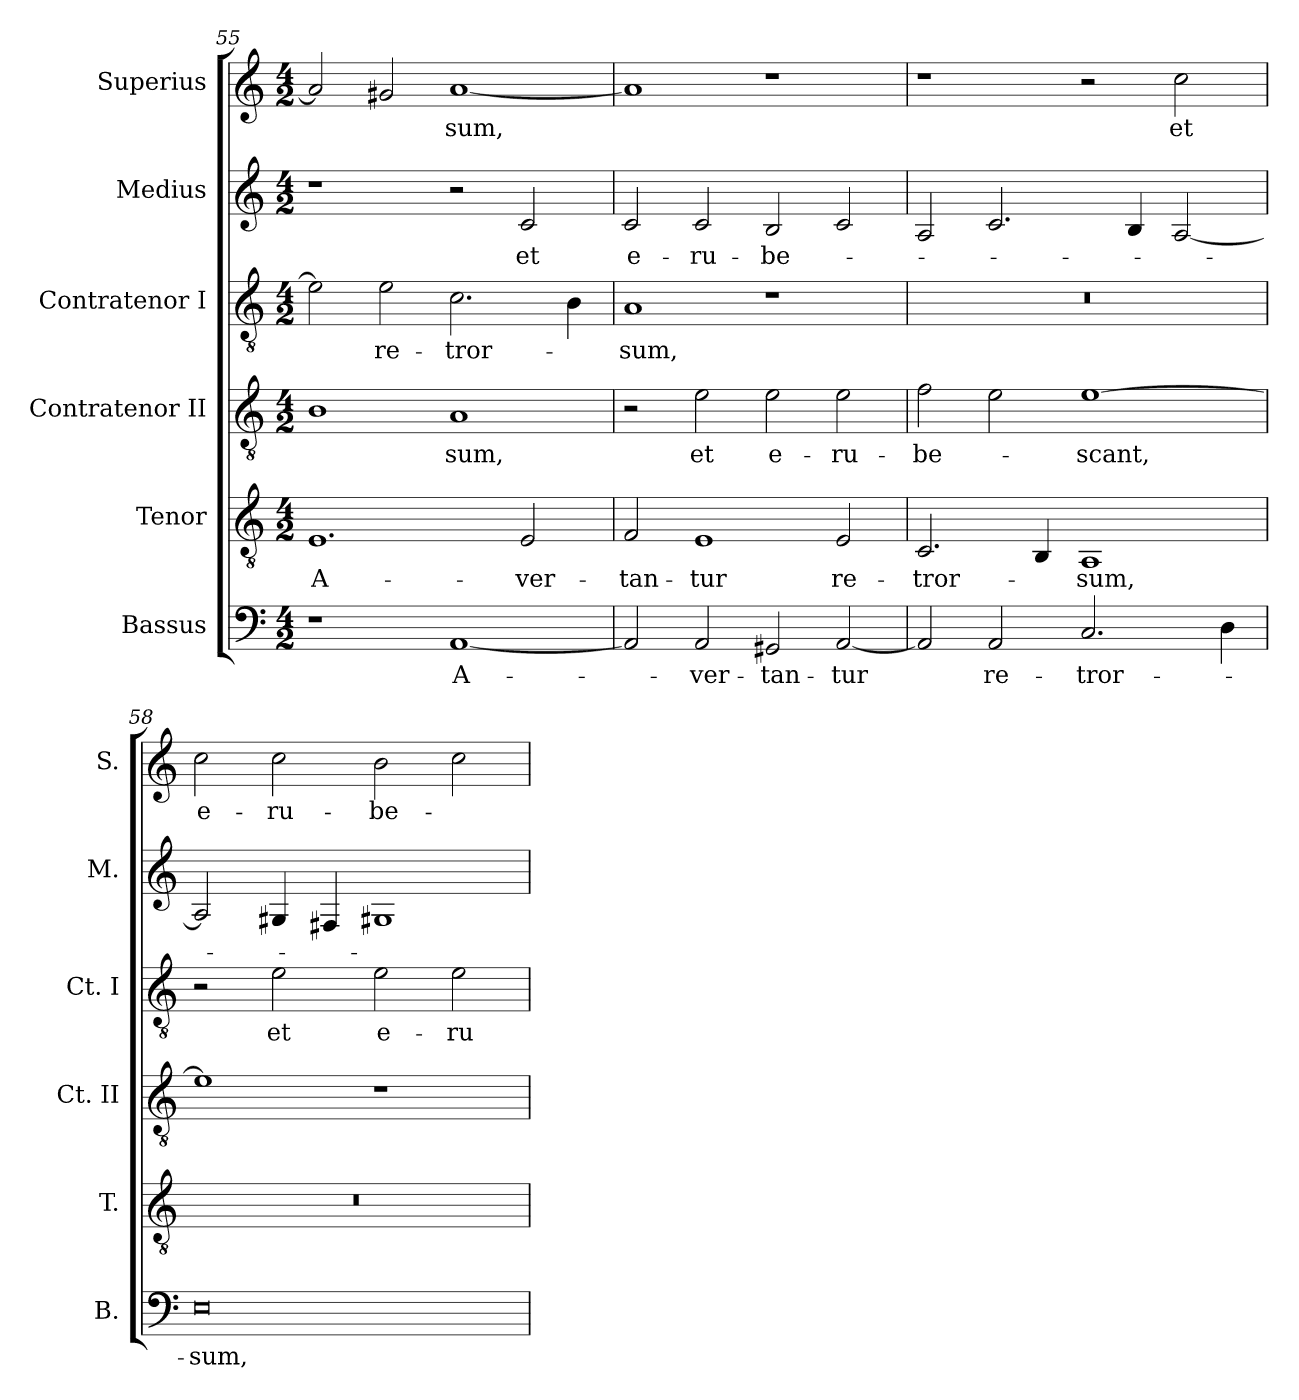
**kern	**text	**kern	**text	**kern	**text	**kern	**text	**kern	**text	**kern	**text
*part6	*part6	*part5	*part5	*part4	*part4	*part3	*part3	*part2	*part2	*part1	*part1
*staff6	*staff6	*staff5	*staff5	*staff4	*staff4	*staff3	*staff3	*staff2	*staff2	*staff1	*staff1
*I"Bassus	*	*I"Tenor	*	*I"Contratenor II	*	*I"Contratenor I	*	*I"Medius	*	*I"Superius	*
*I'B.	*	*I'T.	*	*I'Ct. II	*	*I'Ct. I	*	*I'M.	*	*I'S.	*
!!LO:LB:g=z
*clefF4	*	*clefGv2	*	*clefGv2	*	*clefGv2	*	*clefG2	*	*clefG2	*
*	*	*ITrd7c12	*	*ITrd7c12	*	*ITrd7c12	*	*	*	*	*
*k[]	*	*k[]	*	*k[]	*	*k[]	*	*k[]	*	*k[]	*
*C:	*	*C:	*	*C:	*	*C:	*	*C:	*	*C:	*
*M4/2	*	*M4/2	*	*M4/2	*	*M4/2	*	*M4/2	*	*M4/2	*
=55	=55	=55	=55	=55	=55	=55	=55	=55	=55	=55	=55
!	!	!	!LO:LY:b:color=#000000	!	!	!	!	!	!	!	!
1r	.	1.EEi	A-	1BBi	.	2Ei\]	.	1r	.	2ai/]	.
!	!	!	!	!	!	!	!LO:LY:b:color=#000000	!	!	!	!
.	.	.	.	.	.	2Ei\	re-	.	.	2g#Xi/	.
!	!LO:LY:b:color=#000000	!	!	!	!	!	!	!	!	!	!
!	!	!	!	!	!LO:LY:b:color=#000000	!	!	!	!	!	!
!	!	!	!	!	!	!	!LO:LY:b:color=#000000	!	!	!	!
!	!	!	!	!	!	!	!	!	!	!	!LO:LY:b:color=#000000
[<1AAi	A-	.	.	1AAi	-sum,	2.Ci\	-tror-	2r	.	[<1ai	-sum,
!	!	!	!LO:LY:b:color=#000000	!	!	!	!	!	!	!	!
!	!	!	!	!	!	!	!	!	!LO:LY:b:color=#000000	!	!
.	.	2EEi/	-ver-	.	.	.	.	2ci/	et	.	.
.	.	.	.	.	.	4BBi\	.	.	.	.	.
=56	=56	=56	=56	=56	=56	=56	=56	=56	=56	=56	=56
!	!	!	!LO:LY:b:color=#000000	!	!	!	!	!	!	!	!
!	!	!	!	!	!	!	!LO:LY:b:color=#000000	!	!	!	!
!	!	!	!	!	!	!	!	!	!LO:LY:b:color=#000000	!	!
2AAi/]	.	2FFi/	-tan-	2r	.	1AAi	-sum,	2ci/	e-	1ai]	.
!	!LO:LY:b:color=#000000	!	!	!	!	!	!	!	!	!	!
!	!	!	!LO:LY:b:color=#000000	!	!	!	!	!	!	!	!
!	!	!	!	!	!LO:LY:b:color=#000000	!	!	!	!	!	!
!	!	!	!	!	!	!	!	!	!LO:LY:b:color=#000000	!	!
2AAi/	-ver-	1EEi	-tur	2Ei\	et	.	.	2ci/	-ru-	.	.
!	!LO:LY:b:color=#000000	!	!	!	!	!	!	!	!	!	!
!	!	!	!	!	!LO:LY:b:color=#000000	!	!	!	!	!	!
!	!	!	!	!	!	!	!	!	!LO:LY:b:color=#000000	!	!
2GG#Xi/	-tan-	.	.	2Ei\	e-	1r	.	2Bi/	-be-	1r	.
!	!LO:LY:b:color=#000000	!	!	!	!	!	!	!	!	!	!
!	!	!	!LO:LY:b:color=#000000	!	!	!	!	!	!	!	!
!	!	!	!	!	!LO:LY:b:color=#000000	!	!	!	!	!	!
[<2AAi/	-tur	2EEi/	re-	2Ei\	-ru-	.	.	2ci/	.	.	.
=57	=57	=57	=57	=57	=57	=57	=57	=57	=57	=57	=57
!	!	!	!LO:LY:b:color=#000000	!	!	!	!	!	!	!	!
!	!	!	!	!	!LO:LY:b:color=#000000	!LO:N:vis=1	!	!	!	!	!
2AAi/]	.	2.CCi/	-tror-	2Fi\	-be-	0r	.	2Ai/	.	1r	.
!	!LO:LY:b:color=#000000	!	!	!	!	!	!	!	!	!	!
2AAi/	re-	.	.	2Ei\	.	.	.	2.ci/	.	.	.
.	.	4BBBi/	.	.	.	.	.	.	.	.	.
!	!LO:LY:b:color=#000000	!	!	!	!	!	!	!	!	!	!
!	!	!	!LO:LY:b:color=#000000	!	!	!	!	!	!	!	!
!	!	!	!	!	!LO:LY:b:color=#000000	!	!	!	!	!	!
2.Ci/	-tror-	1AAAi	-sum,	[>1Ei	-scant,	.	.	.	.	2r	.
.	.	.	.	.	.	.	.	4Bi/	.	.	.
!	!	!	!	!	!	!	!	!	!	!	!LO:LY:b:color=#000000
.	.	.	.	.	.	.	.	[<2Ai/	.	2cci\	et
4Di\	.	.	.	.	.	.	.	.	.	.	.
=58	=58	=58	=58	=58	=58	=58	=58	=58	=58	=58	=58
!	!LO:LY:b:color=#000000	!LO:N:vis=1	!	!	!	!	!	!	!	!	!
!	!	!	!	!	!	!	!	!	!	!	!LO:LY:b:color=#000000
0Ei	-sum,	0r	.	1Ei]	.	2r	.	2Ai/]	.	2cci\	e-
!	!	!	!	!	!	!	!LO:LY:b:color=#000000	!	!	!	!
!	!	!	!	!	!	!	!	!	!	!	!LO:LY:b:color=#000000
.	.	.	.	.	.	2Ei\	et	4G#Xi/	.	2cci\	-ru-
.	.	.	.	.	.	.	.	4F#Xi/	.	.	.
!	!	!	!	!	!	!	!LO:LY:b:color=#000000	!	!	!	!
!	!	!	!	!	!	!	!	!	!	!	!LO:LY:b:color=#000000
.	.	.	.	1r	.	2Ei\	e-	1G#Xi	.	2bi\	-be-
!	!	!	!	!	!	!	!LO:LY:b:color=#000000	!	!	!	!
.	.	.	.	.	.	2Ei\	-ru-	.	.	2cci\	.
=	=	=	=	=	=	=	=	=	=	=	=
*-	*-	*-	*-	*-	*-	*-	*-	*-	*-	*-	*-
